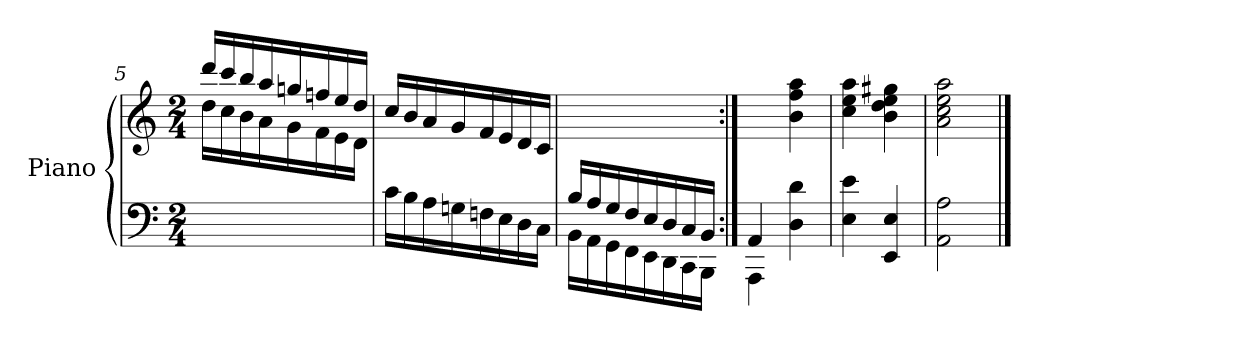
**kern	**kern
*part1	*part1
*staff2	*staff1
*I"Piano	*
*I'Pno.	*
!!LO:LB:g=z
*clefF4	*clefG2
*k[]	*k[]
*M2/4	*M2/4
=5	=5
*	*^
2ryy	16ddd/LL	16dd\LL
.	16ccc/	16cc\
.	16bb/	16b\
.	16aa/	16a\
.	16ggn/	16g\
.	16ffn/	16f\
.	16ee/	16e\
.	16dd/JJ	16d\JJ
*	*v	*v
=6	=6
16c\LL	16cc/LL
16B\	16b/
16A\	16a/
16Gn\	16g/
16Fn\	16f/
16E\	16e/
16D\	16d/
16C\JJ	16c/JJ
=7	=7
*^	*
16B/LL	16BB\LL	2ryy
16A/	16AA\	.
16G/	16GG\	.
16F/	16FF\	.
16E/	16EE\	.
16D/	16DD\	.
16C/	16CC\	.
16BB/JJ	16BBB\JJ	.
=8:|!	=8:|!	=8:|!
4AA/	4AAA\	4ryy
4ryy	4D\ 4d\	4b\ 4ff\ 4aa\
*v	*v	*
=9	=9
4E\ 4e\	4cc\ 4ee\ 4aa\
4EE/ 4E/	4b\ 4dd\ 4ee\ 4gg#X\
=10	=10
2AA\ 2A\	2a\ 2cc\ 2ee\ 2aa\
==	==
*-	*-
